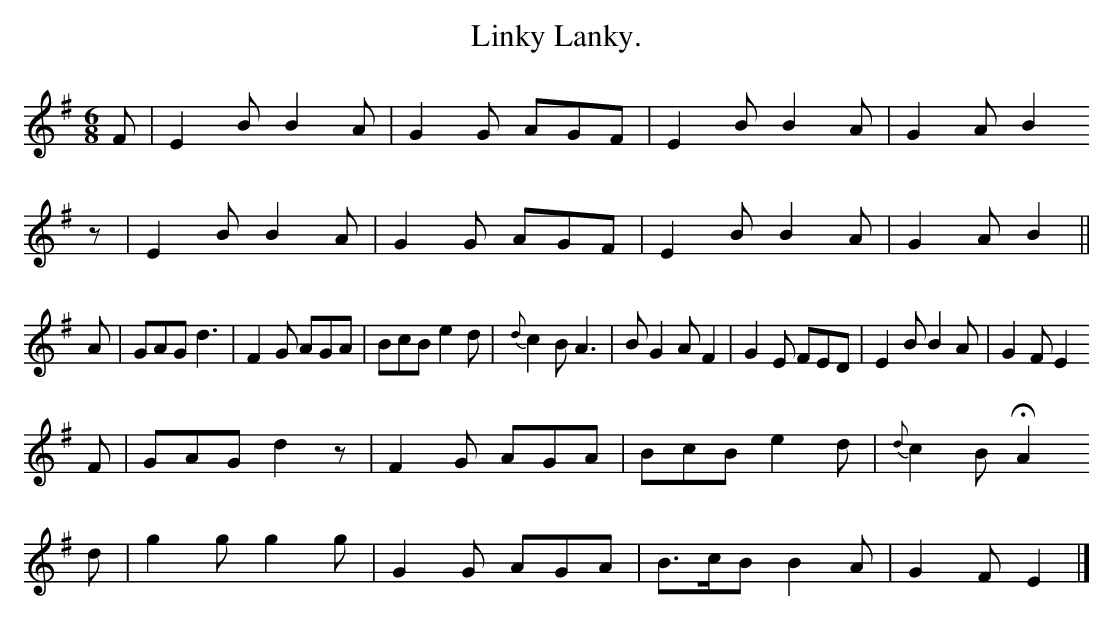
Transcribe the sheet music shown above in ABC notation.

X:1
T:Linky Lanky.
M:6/8
L:1/8
K:EMin
F|E2B B2A|G2G AGF|E2B  B2A|   G2A  B2
z|E2B B2A|G2G AGF|E2B  B2A|   G2A  B2||
A|GAG d3 |F2G AGA|BcB  e2d|{d}c2B  A3 |\
BG2 AF2|G2E FED|E2B  B2A|   G2F  E2
F|GAG d2z|F2G AGA|BcB  e2d|{d}c2B HA2
d|g2g g2g|G2G AGA|B>cB B2A|   G2F  E2|]
